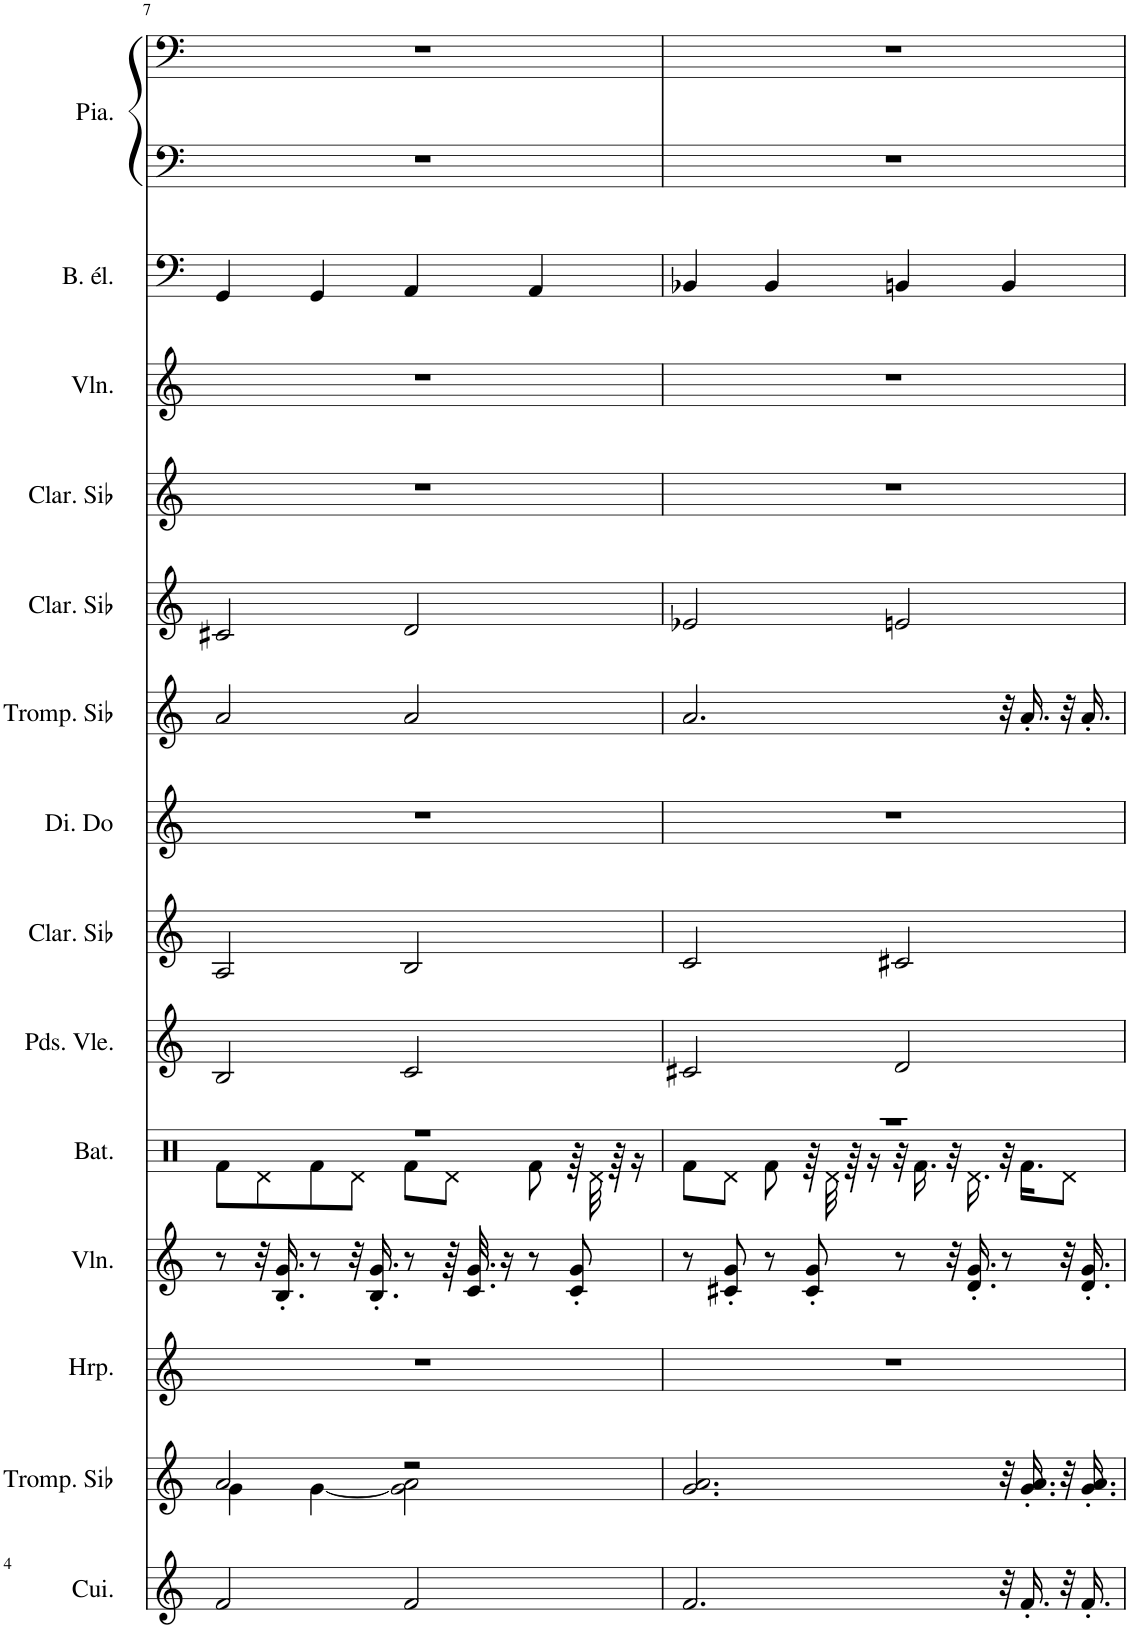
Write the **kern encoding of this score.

**kern	**kern	**kern	**kern	**kern	**kern	**kern	**kern	**kern	**kern	**kern	**kern	**kern	**kern	**kern
*part14	*part13	*part12	*part11	*part10	*part9	*part8	*part7	*part6	*part5	*part4	*part3	*part2	*part1	*part1
*staff15	*staff14	*staff13	*staff12	*staff11	*staff10	*staff9	*staff8	*staff7	*staff6	*staff5	*staff4	*staff3	*staff2	*staff1
*I"Cuivres, Brass Section	*I"Trompette en Sib, Muted Trumpet	*I"Harpe, Orchestral Harp	*I"Violon, Pizzicato Strings	*I"Batterie, Drums	*I"Pardessus de viole, Violin	*I"Clarinette en Sib, Clarinet Pipe	*I"Dizi en Do, Piccolo	*I"Trompette en Sib, Trumpet	*I"Clarinette en Sib, Clarinet Pipe	*I"Clarinette en Sib, Clarinet Pipe	*I"Violon, Tremolo Strings	*I"Basse électrique, Electric Bass (finger)	*I"Piano, Bright Acoustic Piano	*
*I'Cui.	*I'Tromp. Sib	*I'Hrp.	*I'Vln.	*I'Bat.	*I'Pds. Vle.	*I'Clar. Sib	*I'Di. Do	*I'Tromp. Sib	*I'Clar. Sib	*I'Clar. Sib	*I'Vln.	*I'B. él.	*I'Pia.	*
!!LO:PB:g=z
*clefG2	*clefG2	*clefG2	*clefG2	*clefX	*clefG2	*clefG2	*clefG2	*clefG2	*clefG2	*clefG2	*clefG2	*clefF4	*clefF4	*clefF4
*	*Trd1c2	*	*	*	*	*Trd1c2	*Trd-7c-12	*Trd1c2	*Trd1c2	*Trd1c2	*	*Trd7c12	*	*
*k[]	*k[]	*k[]	*k[]	*k[]	*k[]	*k[]	*k[]	*k[]	*k[]	*k[]	*k[]	*k[]	*k[]	*k[]
*M4/4	*M4/4	*M4/4	*M4/4	*M4/4	*M4/4	*M4/4	*M4/4	*M4/4	*M4/4	*M4/4	*M4/4	*M4/4	*M4/4	*M4/4
=7	=7	=7	=7	=7	=7	=7	=7	=7	=7	=7	=7	=7	=7	=7
*	*^	*	*	*^	*	*	*	*	*	*	*	*	*	*
2f/	2a/	4g\	1r	8r	1r	8Rf\L	2B/	2A/	1r	2a/	2c#X/	1r	1r	4GG/	1r	1r
.	.	.	.	32r	.	8Rd\	.	.	.	.	.	.	.	.	.	.
.	.	.	.	16.B/' 16.g/'	.	.	.	.	.	.	.	.	.	.	.	.
.	.	[4g\	.	8r	.	8Rf\	.	.	.	.	.	.	.	4GG/	.	.
.	.	.	.	32r	.	8Rd\J	.	.	.	.	.	.	.	.	.	.
.	.	.	.	16.B/' 16.g/'	.	.	.	.	.	.	.	.	.	.	.	.
2f/	2r	2g\] 2a\	.	8r	.	8Rf\L	2c/	2B/	.	2a/	2d/	.	.	4AA/	.	.
.	.	.	.	64r	.	8Rd\J	.	.	.	.	.	.	.	.	.	.
.	.	.	.	32.c/ 32.g/	.	.	.	.	.	.	.	.	.	.	.	.
.	.	.	.	16r	.	.	.	.	.	.	.	.	.	.	.	.
.	.	.	.	8r	.	8Rf\	.	.	.	.	.	.	.	4AA/	.	.
.	.	.	.	8c/' 8g/'	.	64r	.	.	.	.	.	.	.	.	.	.
.	.	.	.	.	.	32Rd\	.	.	.	.	.	.	.	.	.	.
.	.	.	.	.	.	64r	.	.	.	.	.	.	.	.	.	.
.	.	.	.	.	.	16r	.	.	.	.	.	.	.	.	.	.
*	*v	*v	*	*	*	*	*	*	*	*	*	*	*	*	*	*
=8	=8	=8	=8	=8	=8	=8	=8	=8	=8	=8	=8	=8	=8	=8	=8
2.f/	2.g/ 2.a/	1r	8r	1r	8Rf\L	2c#X/	2c/	1r	2.a/	2e-X/	1r	1r	4BB-X/	1r	1r
.	.	.	8c#X/' 8g/'	.	8Rd\J	.	.	.	.	.	.	.	.	.	.
.	.	.	8r	.	8Rf\	.	.	.	.	.	.	.	4BB-/	.	.
.	.	.	8c#/' 8g/'	.	64r	.	.	.	.	.	.	.	.	.	.
.	.	.	.	.	32Rd\	.	.	.	.	.	.	.	.	.	.
.	.	.	.	.	64r	.	.	.	.	.	.	.	.	.	.
.	.	.	.	.	16r	.	.	.	.	.	.	.	.	.	.
.	.	.	8r	.	32r	2d/	2c#X/	.	.	2en/	.	.	4BBn/	.	.
.	.	.	.	.	16.Rf\	.	.	.	.	.	.	.	.	.	.
.	.	.	32r	.	32r	.	.	.	.	.	.	.	.	.	.
.	.	.	16.d/' 16.g/'	.	16.Rd\	.	.	.	.	.	.	.	.	.	.
32r	32r	.	8r	.	32r	.	.	.	32r	.	.	.	4BB/	.	.
16.f'/	16.g/' 16.a/'	.	.	.	16.Rf\KL	.	.	.	16.a'/	.	.	.	.	.	.
32r	32r	.	32r	.	8Rd\J	.	.	.	32r	.	.	.	.	.	.
16.f'/	16.g/' 16.a/'	.	16.d/' 16.g/'	.	.	.	.	.	16.a'/	.	.	.	.	.	.
*	*	*	*	*v	*v	*	*	*	*	*	*	*	*	*	*
=	=	=	=	=	=	=	=	=	=	=	=	=	=	=
*-	*-	*-	*-	*-	*-	*-	*-	*-	*-	*-	*-	*-	*-	*-
